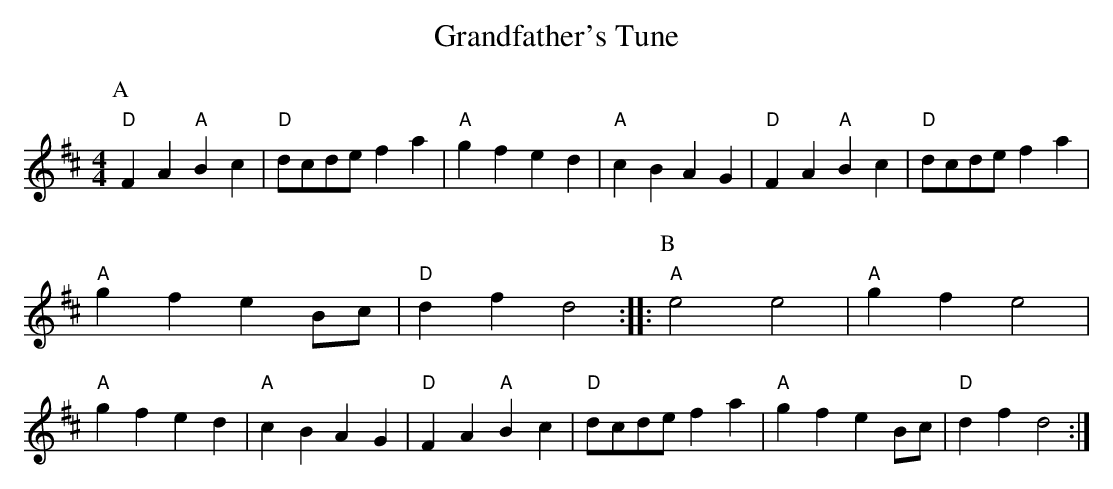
X:1
T:Grandfather's Tune
M:4/4
K:D
P:A
"D" F2A2 "A" B2c2| "D" dcde f2 a2| "A" g2f2e2d2| "A" c2B2A2G2|\
"D" F2A2 "A" B2c2| "D" dcde f2 a2|
"A" g2f2e2 Bc|"D" d2f2 d4 :| |:\
P:B
"A" e4 e4  | "A" g2f2 e4 |
"A" g2f2e2d2 | "A" c2B2A2G2|\
"D" F2A2 "A" B2c2| "D" dcde f2 a2| "A" g2f2e2 Bc| "D" d2f2 d4:|
